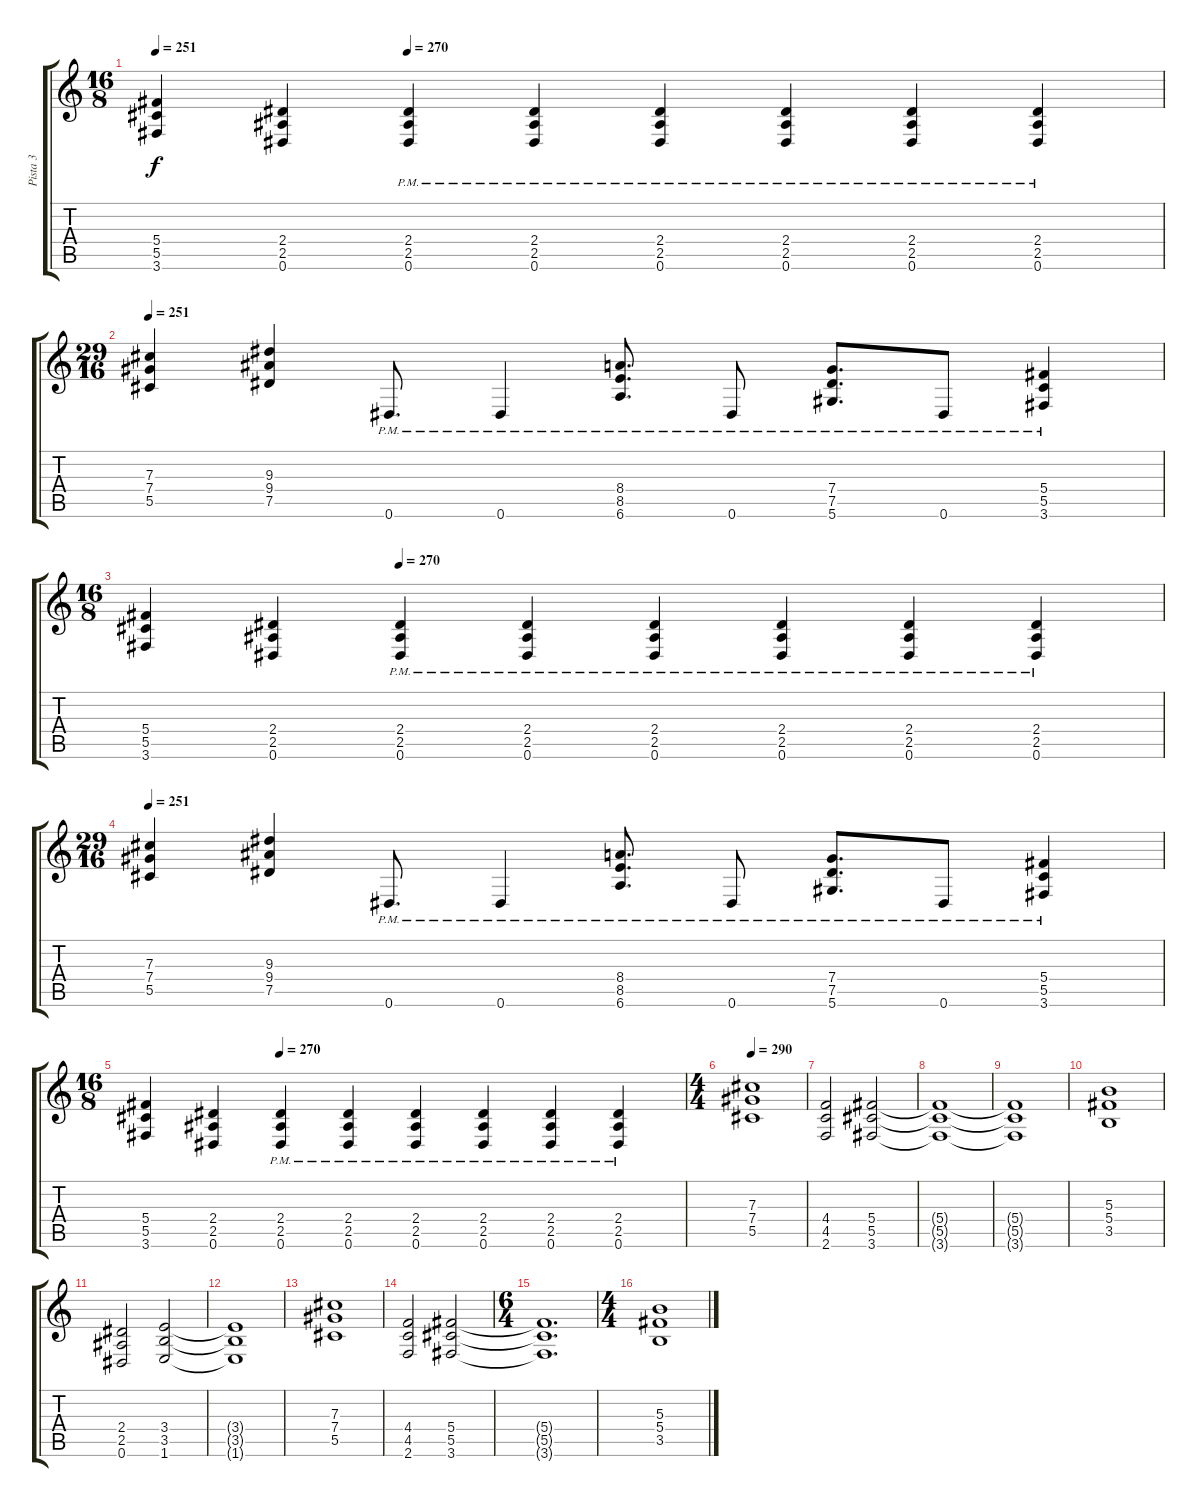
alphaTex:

\track ("Pista 3" "Pista 3") {instrument distortionguitar}
\staff {score tabs}
\tuning (Eb4 Bb3 Gb3 Db3 Ab2 Eb2) {hide}
\ts (16 8)
\tempo 251
\tempo (270 0.25)
\clef g2
\ks c
(5.4 5.5 3.6).4{dy f} (2.4 2.5 0.6).4 (2.4{pm} 2.5{pm} 0.6{pm}).4 (2.4{pm} 2.5{pm} 0.6{pm}).4 (2.4{pm} 2.5{pm} 0.6{pm}).4 (2.4{pm} 2.5{pm} 0.6{pm}).4 (2.4{pm} 2.5{pm} 0.6{pm}).4 (2.4{pm} 2.5{pm} 0.6{pm}).4 |
\ts (29 16)
\tempo 251
(7.3 7.4 5.5).4 (9.3 9.4 7.5).4 0.6{pm}.8{d} 0.6{pm}.4 (8.4{pm} 8.5{pm} 6.6{pm}).8{d} 0.6{pm}.8 (7.4{pm} 7.5{pm} 5.6{pm}).8{d} 0.6{pm}.8 (5.4{pm} 5.5{pm} 3.6{pm}).4 |
\ts (16 8)
\tempo (270 0.25)
(5.4 5.5 3.6).4 (2.4 2.5 0.6).4 (2.4{pm} 2.5{pm} 0.6{pm}).4 (2.4{pm} 2.5{pm} 0.6{pm}).4 (2.4{pm} 2.5{pm} 0.6{pm}).4 (2.4{pm} 2.5{pm} 0.6{pm}).4 (2.4{pm} 2.5{pm} 0.6{pm}).4 (2.4{pm} 2.5{pm} 0.6{pm}).4 |
\ts (29 16)
\tempo 251
(7.3 7.4 5.5).4 (9.3 9.4 7.5).4 0.6{pm}.8{d} 0.6{pm}.4 (8.4{pm} 8.5{pm} 6.6{pm}).8{d} 0.6{pm}.8 (7.4{pm} 7.5{pm} 5.6{pm}).8{d} 0.6{pm}.8 (5.4{pm} 5.5{pm} 3.6{pm}).4 |
\ts (16 8)
\tempo (270 0.25)
(5.4 5.5 3.6).4 (2.4 2.5 0.6).4 (2.4{pm} 2.5{pm} 0.6{pm}).4 (2.4{pm} 2.5{pm} 0.6{pm}).4 (2.4{pm} 2.5{pm} 0.6{pm}).4 (2.4{pm} 2.5{pm} 0.6{pm}).4 (2.4{pm} 2.5{pm} 0.6{pm}).4 (2.4{pm} 2.5{pm} 0.6{pm}).4 |
\ts (4 4)
\tempo 290
(7.3 7.4 5.5).1 |
(4.4 4.5 2.6).2 (5.4 5.5 3.6).2 |
(5.4{t} 5.5{t} 3.6{t}).1 |
(5.4{t} 5.5{t} 3.6{t}).1 |
(5.3 5.4 3.5).1 |
(2.4 2.5 0.6).2 (3.4 3.5 1.6).2 |
(3.4{t} 3.5{t} 1.6{t}).1 |
(7.3 7.4 5.5).1 |
(4.4 4.5 2.6).2 (5.4 5.5 3.6).2 |
\ts (6 4)
(5.4{t} 5.5{t} 3.6{t}).1{d} |
\ts (4 4)
(5.3 5.4 3.5).1
